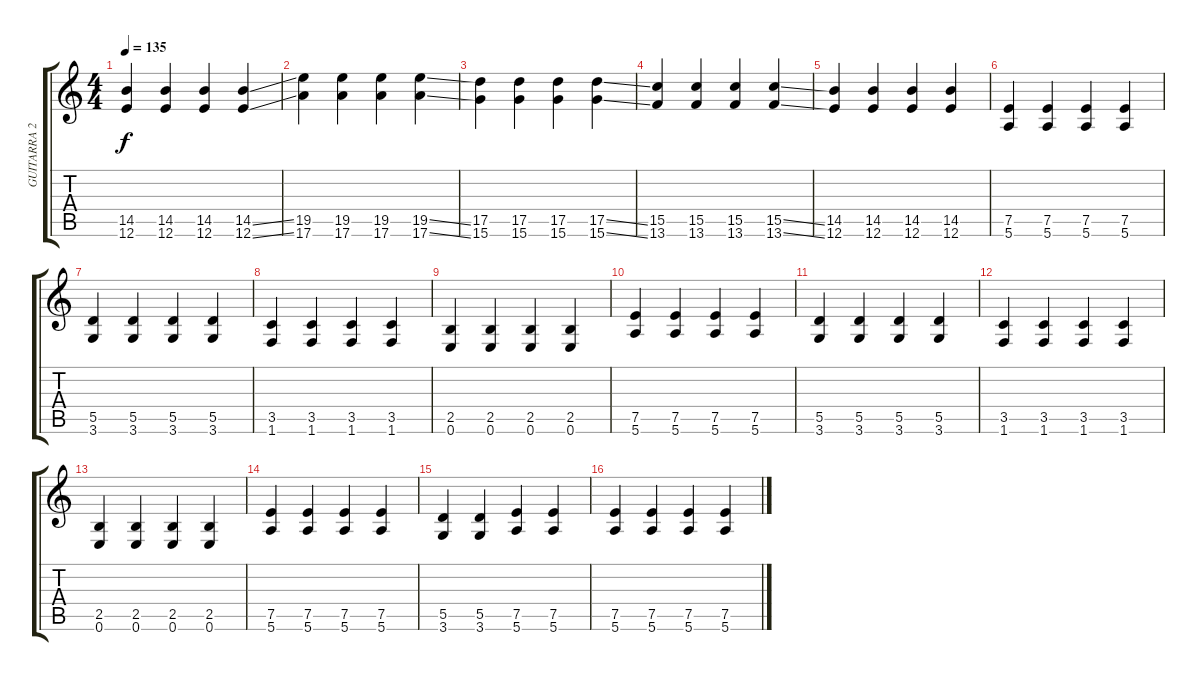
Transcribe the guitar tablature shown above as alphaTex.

\track ("GUITARRA 2" "GUITARRA 2") {instrument distortionguitar}
\staff {score tabs}
\tuning (E4 B3 G3 D3 A2 E2) {hide}
\ts (4 4)
\tempo 135
\clef g2
\ks c
(14.5 12.6).4{dy f} (14.5 12.6).4 (14.5 12.6).4 (14.5{ss} 12.6{ss}).4 |
(19.5 17.6).4 (19.5 17.6).4 (19.5 17.6).4 (19.5{ss} 17.6{ss}).4 |
(17.5 15.6).4 (17.5 15.6).4 (17.5 15.6).4 (17.5{ss} 15.6{ss}).4 |
(15.5 13.6).4 (15.5 13.6).4 (15.5 13.6).4 (15.5{ss} 13.6{ss}).4 |
(14.5 12.6).4 (14.5 12.6).4 (14.5 12.6).4 (14.5 12.6).4 |
(7.5 5.6).4{volume 13 instrument distortionguitar} (7.5 5.6).4 (7.5 5.6).4 (7.5 5.6).4 |
(5.5 3.6).4 (5.5 3.6).4 (5.5 3.6).4 (5.5 3.6).4 |
(3.5 1.6).4 (3.5 1.6).4 (3.5 1.6).4 (3.5 1.6).4 |
(2.5 0.6).4 (2.5 0.6).4 (2.5 0.6).4 (2.5 0.6).4 |
(7.5 5.6).4 (7.5 5.6).4 (7.5 5.6).4 (7.5 5.6).4 |
(5.5 3.6).4 (5.5 3.6).4 (5.5 3.6).4 (5.5 3.6).4 |
(3.5 1.6).4 (3.5 1.6).4 (3.5 1.6).4 (3.5 1.6).4 |
(2.5 0.6).4 (2.5 0.6).4 (2.5 0.6).4 (2.5 0.6).4 |
(7.5 5.6).4 (7.5 5.6).4 (7.5 5.6).4 (7.5 5.6).4 |
(5.5 3.6).4 (5.5 3.6).4 (7.5 5.6).4 (7.5 5.6).4 |
(7.5 5.6).4 (7.5 5.6).4 (7.5 5.6).4 (7.5 5.6).4
